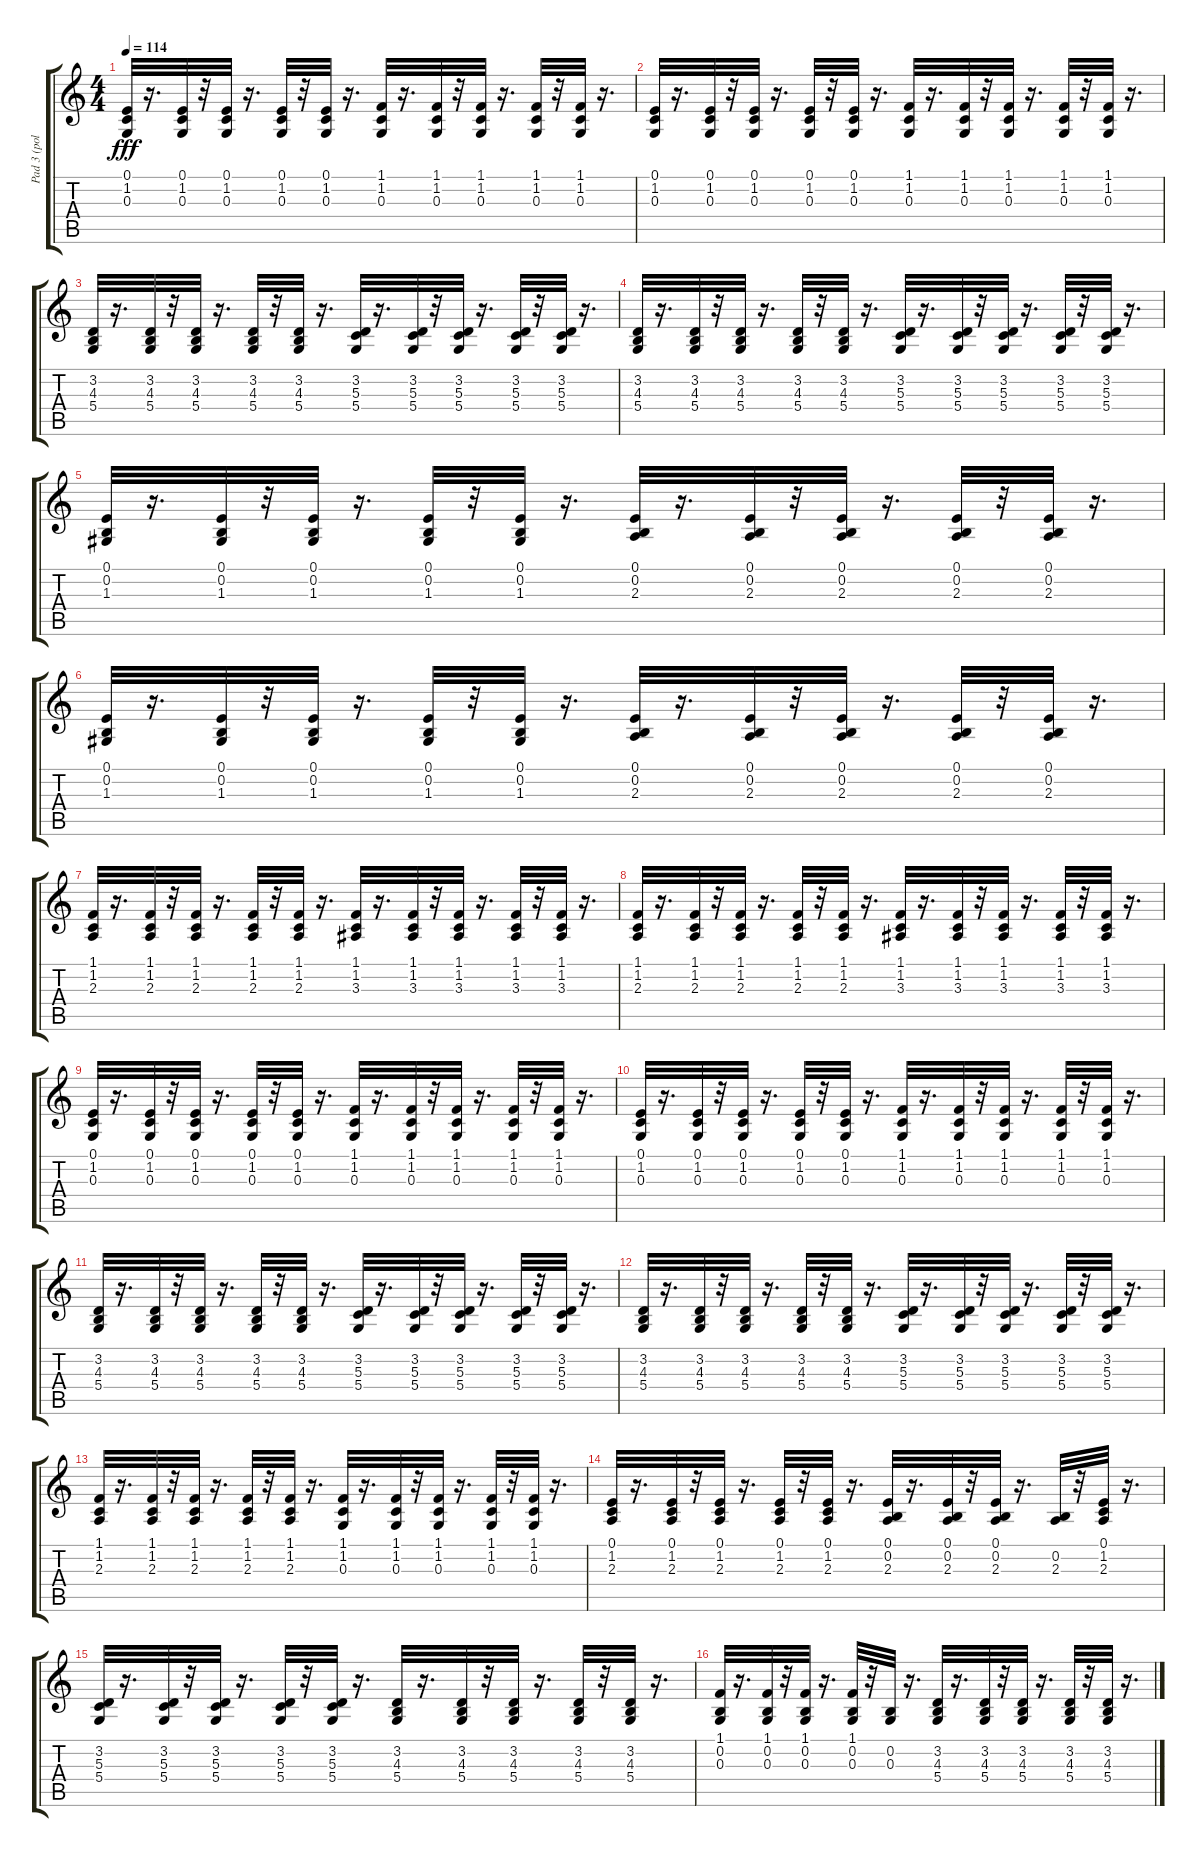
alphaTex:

\track ("Pad 3 (polysynth)" "Pad 3 (pol") {instrument pad3polysynth}
\staff {score tabs}
\tuning (E4 B3 G3 D3 A2 E2) {hide}
\ts (4 4)
\tempo 114
\clef g2
\ks c
(0.1 1.2 0.3).32{dy fff} r.16{d} (0.1 1.2 0.3).32 r.32 (0.1 1.2 0.3).32 r.16{d} (0.1 1.2 0.3).32 r.32 (0.1 1.2 0.3).32 r.16{d} (1.1 1.2 0.3).32 r.16{d} (1.1 1.2 0.3).32 r.32 (1.1 1.2 0.3).32 r.16{d} (1.1 1.2 0.3).32 r.32 (1.1 1.2 0.3).32 r.16{d} |
(0.1 1.2 0.3).32 r.16{d} (0.1 1.2 0.3).32 r.32 (0.1 1.2 0.3).32 r.16{d} (0.1 1.2 0.3).32 r.32 (0.1 1.2 0.3).32 r.16{d} (1.1 1.2 0.3).32 r.16{d} (1.1 1.2 0.3).32 r.32 (1.1 1.2 0.3).32 r.16{d} (1.1 1.2 0.3).32 r.32 (1.1 1.2 0.3).32 r.16{d} |
(3.2 4.3 5.4).32 r.16{d} (3.2 4.3 5.4).32 r.32 (3.2 4.3 5.4).32 r.16{d} (3.2 4.3 5.4).32 r.32 (3.2 4.3 5.4).32 r.16{d} (3.2 5.3 5.4).32 r.16{d} (3.2 5.3 5.4).32 r.32 (3.2 5.3 5.4).32 r.16{d} (3.2 5.3 5.4).32 r.32 (3.2 5.3 5.4).32 r.16{d} |
(3.2 4.3 5.4).32 r.16{d} (3.2 4.3 5.4).32 r.32 (3.2 4.3 5.4).32 r.16{d} (3.2 4.3 5.4).32 r.32 (3.2 4.3 5.4).32 r.16{d} (3.2 5.3 5.4).32 r.16{d} (3.2 5.3 5.4).32 r.32 (3.2 5.3 5.4).32 r.16{d} (3.2 5.3 5.4).32 r.32 (3.2 5.3 5.4).32 r.16{d} |
(0.1 0.2 1.3).32 r.16{d} (0.1 0.2 1.3).32 r.32 (0.1 0.2 1.3).32 r.16{d} (0.1 0.2 1.3).32 r.32 (0.1 0.2 1.3).32 r.16{d} (0.1 0.2 2.3).32 r.16{d} (0.1 0.2 2.3).32 r.32 (0.1 0.2 2.3).32 r.16{d} (0.1 0.2 2.3).32 r.32 (0.1 0.2 2.3).32 r.16{d} |
(0.1 0.2 1.3).32 r.16{d} (0.1 0.2 1.3).32 r.32 (0.1 0.2 1.3).32 r.16{d} (0.1 0.2 1.3).32 r.32 (0.1 0.2 1.3).32 r.16{d} (0.1 0.2 2.3).32 r.16{d} (0.1 0.2 2.3).32 r.32 (0.1 0.2 2.3).32 r.16{d} (0.1 0.2 2.3).32 r.32 (0.1 0.2 2.3).32 r.16{d} |
(1.1 1.2 2.3).32 r.16{d} (1.1 1.2 2.3).32 r.32 (1.1 1.2 2.3).32 r.16{d} (1.1 1.2 2.3).32 r.32 (1.1 1.2 2.3).32 r.16{d} (1.1 1.2 3.3).32 r.16{d} (1.1 1.2 3.3).32 r.32 (1.1 1.2 3.3).32 r.16{d} (1.1 1.2 3.3).32 r.32 (1.1 1.2 3.3).32 r.16{d} |
(1.1 1.2 2.3).32 r.16{d} (1.1 1.2 2.3).32 r.32 (1.1 1.2 2.3).32 r.16{d} (1.1 1.2 2.3).32 r.32 (1.1 1.2 2.3).32 r.16{d} (1.1 1.2 3.3).32 r.16{d} (1.1 1.2 3.3).32 r.32 (1.1 1.2 3.3).32 r.16{d} (1.1 1.2 3.3).32 r.32 (1.1 1.2 3.3).32 r.16{d} |
(0.1 1.2 0.3).32 r.16{d} (0.1 1.2 0.3).32 r.32 (0.1 1.2 0.3).32 r.16{d} (0.1 1.2 0.3).32 r.32 (0.1 1.2 0.3).32 r.16{d} (1.1 1.2 0.3).32 r.16{d} (1.1 1.2 0.3).32 r.32 (1.1 1.2 0.3).32 r.16{d} (1.1 1.2 0.3).32 r.32 (1.1 1.2 0.3).32 r.16{d} |
(0.1 1.2 0.3).32 r.16{d} (0.1 1.2 0.3).32 r.32 (0.1 1.2 0.3).32 r.16{d} (0.1 1.2 0.3).32 r.32 (0.1 1.2 0.3).32 r.16{d} (1.1 1.2 0.3).32 r.16{d} (1.1 1.2 0.3).32 r.32 (1.1 1.2 0.3).32 r.16{d} (1.1 1.2 0.3).32 r.32 (1.1 1.2 0.3).32 r.16{d} |
(3.2 4.3 5.4).32 r.16{d} (3.2 4.3 5.4).32 r.32 (3.2 4.3 5.4).32 r.16{d} (3.2 4.3 5.4).32 r.32 (3.2 4.3 5.4).32 r.16{d} (3.2 5.3 5.4).32 r.16{d} (3.2 5.3 5.4).32 r.32 (3.2 5.3 5.4).32 r.16{d} (3.2 5.3 5.4).32 r.32 (3.2 5.3 5.4).32 r.16{d} |
(3.2 4.3 5.4).32 r.16{d} (3.2 4.3 5.4).32 r.32 (3.2 4.3 5.4).32 r.16{d} (3.2 4.3 5.4).32 r.32 (3.2 4.3 5.4).32 r.16{d} (3.2 5.3 5.4).32 r.16{d} (3.2 5.3 5.4).32 r.32 (3.2 5.3 5.4).32 r.16{d} (3.2 5.3 5.4).32 r.32 (3.2 5.3 5.4).32 r.16{d} |
(1.1 1.2 2.3).32 r.16{d} (1.1 1.2 2.3).32 r.32 (1.1 1.2 2.3).32 r.16{d} (1.1 1.2 2.3).32 r.32 (1.1 1.2 2.3).32 r.16{d} (1.1 1.2 0.3).32 r.16{d} (1.1 1.2 0.3).32 r.32 (1.1 1.2 0.3).32 r.16{d} (1.1 1.2 0.3).32 r.32 (1.1 1.2 0.3).32 r.16{d} |
(0.1 1.2 2.3).32 r.16{d} (0.1 1.2 2.3).32 r.32 (0.1 1.2 2.3).32 r.16{d} (0.1 1.2 2.3).32 r.32 (0.1 1.2 2.3).32 r.16{d} (0.1 0.2 2.3).32 r.16{d} (0.1 0.2 2.3).32 r.32 (0.1 0.2 2.3).32 r.16{d} (0.2 2.3).32 r.32 (0.1 1.2 2.3).32 r.16{d} |
(3.2 5.3 5.4).32 r.16{d} (3.2 5.3 5.4).32 r.32 (3.2 5.3 5.4).32 r.16{d} (3.2 5.3 5.4).32 r.32 (3.2 5.3 5.4).32 r.16{d} (3.2 4.3 5.4).32 r.16{d} (3.2 4.3 5.4).32 r.32 (3.2 4.3 5.4).32 r.16{d} (3.2 4.3 5.4).32 r.32 (3.2 4.3 5.4).32 r.16{d} |
(1.1 0.2 0.3).32 r.16{d} (1.1 0.2 0.3).32 r.32 (1.1 0.2 0.3).32 r.16{d} (1.1 0.2 0.3).32 r.32 (0.2 0.3).32 r.16{d} (3.2 4.3 5.4).32 r.16{d} (3.2 4.3 5.4).32 r.32 (3.2 4.3 5.4).32 r.16{d} (3.2 4.3 5.4).32 r.32 (3.2 4.3 5.4).32 r.16{d}
